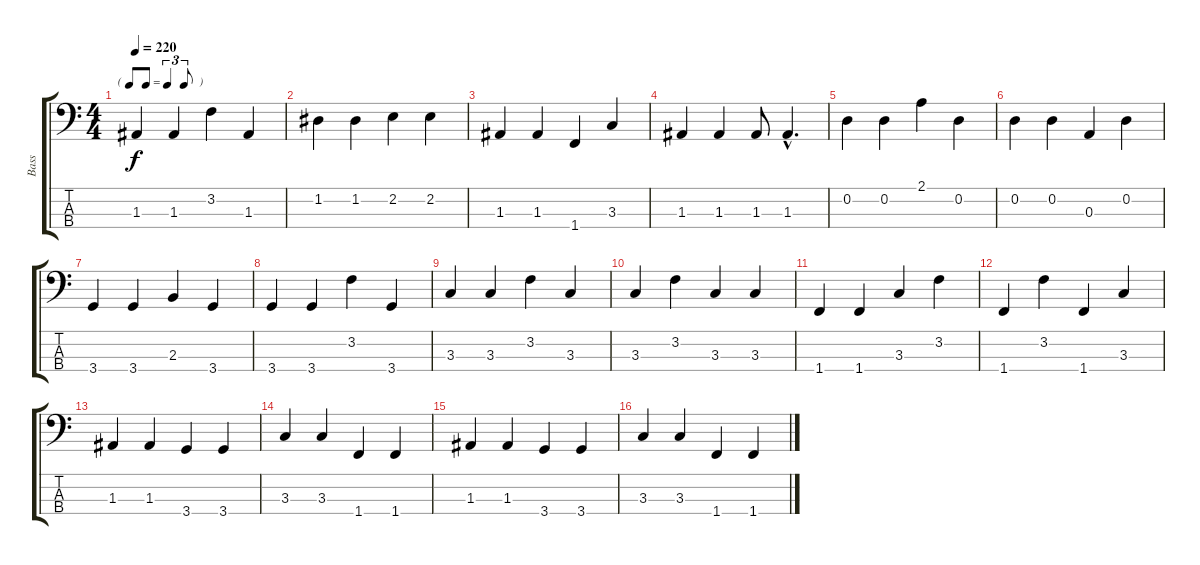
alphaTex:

\track ("Bass" "Bass") {instrument electricbasspick}
\staff {score tabs}
\tuning (G2 D2 A1 E1) {hide}
\ts (4 4)
\tf triplet8th
\tempo 220
\clef f4
\ks c
1.3.4{dy f} 1.3.4 3.2.4 1.3.4 |
1.2.4 1.2.4 2.2.4 2.2.4 |
1.3.4 1.3.4 1.4.4 3.3.4 |
1.3.4 1.3.4 1.3.8 1.3{hac}.4{d} |
0.2.4 0.2.4 2.1.4 0.2.4 |
0.2.4 0.2.4 0.3.4 0.2.4 |
3.4.4 3.4.4 2.3.4 3.4.4 |
3.4.4 3.4.4 3.2.4 3.4.4 |
3.3.4 3.3.4 3.2.4 3.3.4 |
3.3.4 3.2.4 3.3.4 3.3.4 |
1.4.4 1.4.4 3.3.4 3.2.4 |
1.4.4 3.2.4 1.4.4 3.3.4 |
1.3.4 1.3.4 3.4.4 3.4.4 |
3.3.4 3.3.4 1.4.4 1.4.4 |
1.3.4 1.3.4 3.4.4 3.4.4 |
3.3.4 3.3.4 1.4.4 1.4.4
